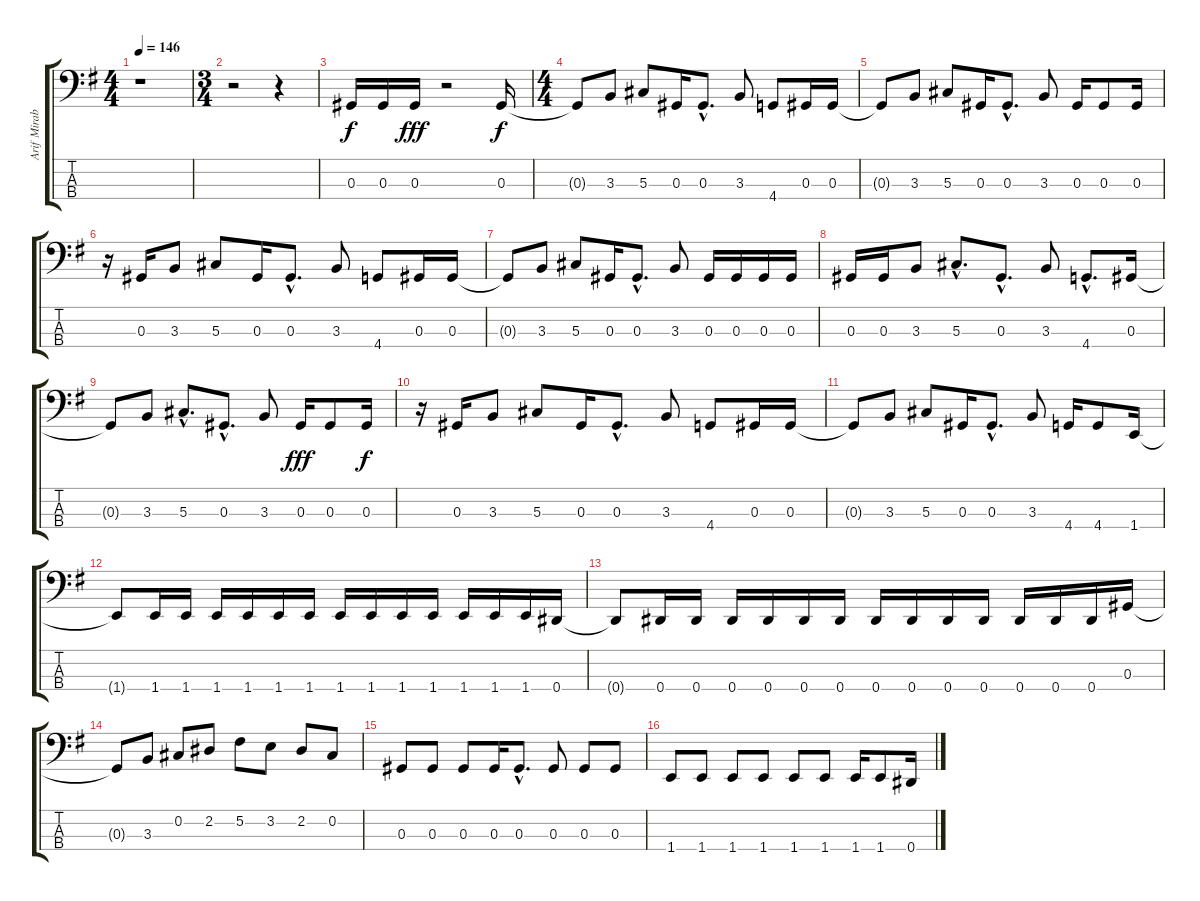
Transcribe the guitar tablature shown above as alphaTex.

\track ("Arif Mirabdolbaghi" "Arif Mirab") {instrument electricbassfinger}
\staff {score tabs}
\tuning (Gb2 Db2 Ab1 Eb1) {hide}
\ts (4 4)
\tempo 146
\clef f4
\ks g
r.1{dy f} |
\ts (3 4)
r.2 r.4 |
0.3.16 0.3.16 0.3.16{dy fff} r.2 0.3.16{dy f} |
\ts (4 4)
0.3{t}.8 3.3.8 5.3.8 0.3.16 0.3{hac}.8{d} 3.3.8 4.4.8 0.3.16 0.3.16 |
0.3{t}.8 3.3.8 5.3.8 0.3.16 0.3{hac}.8{d} 3.3.8 0.3.16 0.3.8 0.3.16 |
r.16 0.3.16 3.3.8 5.3.8 0.3.16 0.3{hac}.8{d} 3.3.8 4.4.8 0.3.16 0.3.16 |
0.3{t}.8 3.3.8 5.3.8 0.3.16 0.3{hac}.8{d} 3.3.8 0.3.16 0.3.16 0.3.16 0.3.16 |
0.3.16 0.3.16 3.3.8 5.3{hac}.8{d} 0.3{hac}.8{d} 3.3.8 4.4{hac}.8{d} 0.3.16 |
0.3{t}.8 3.3.8 5.3{hac}.8{d} 0.3{hac}.8{d} 3.3.8 0.3.16{dy fff} 0.3.8 0.3.16{dy f} |
r.16 0.3.16 3.3.8 5.3.8 0.3.16 0.3{hac}.8{d} 3.3.8 4.4.8 0.3.16 0.3.16 |
0.3{t}.8 3.3.8 5.3.8 0.3.16 0.3{hac}.8{d} 3.3.8 4.4.16 4.4.8 1.4.16 |
1.4{t}.8 1.4.16 1.4.16 1.4.16 1.4.16 1.4.16 1.4.16 1.4.16 1.4.16 1.4.16 1.4.16 1.4.16 1.4.16 1.4.16 0.4.16 |
0.4{t}.8 0.4.16 0.4.16 0.4.16 0.4.16 0.4.16 0.4.16 0.4.16 0.4.16 0.4.16 0.4.16 0.4.16 0.4.16 0.4.16 0.3.16 |
0.3{t}.8 3.3.8 0.2.8 2.2.8 5.2.8 3.2.8 2.2.8 0.2.8 |
0.3.8 0.3.8 0.3.8 0.3.16 0.3{hac}.8{d} 0.3.8 0.3.8 0.3.8 |
1.4.8 1.4.8 1.4.8 1.4.8 1.4.8 1.4.8 1.4.16 1.4.8 0.4.16
